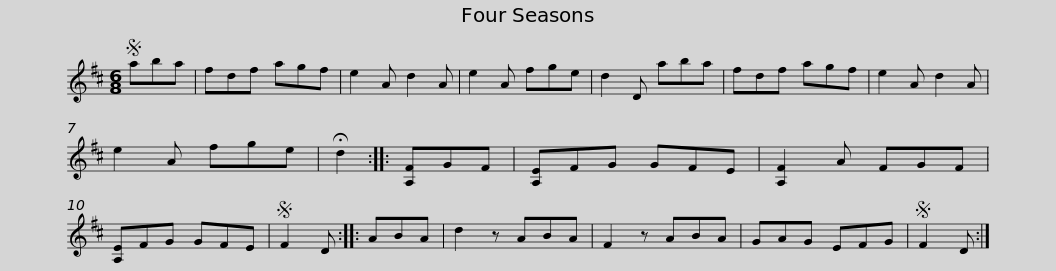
X:1
L:1/8
M:6/8
I:linebreak $
K:D
V:1 treble
V:1
S aba | fdf agf | e2 A d2 A | e2 A fge | d2 D aba | %5
 fdf agf | e2 A d2 A | e2 A fge |$ !fermata!d2 :: [A,F]GF | %10
 [A,E]FG GFE | [A,F]2 A FGF | [A,E]FG GFE |S F2 D :: ABA | %15
 d2 z ABA | F2 z ABA |$ GAG EFG |S F2 D :| %19
